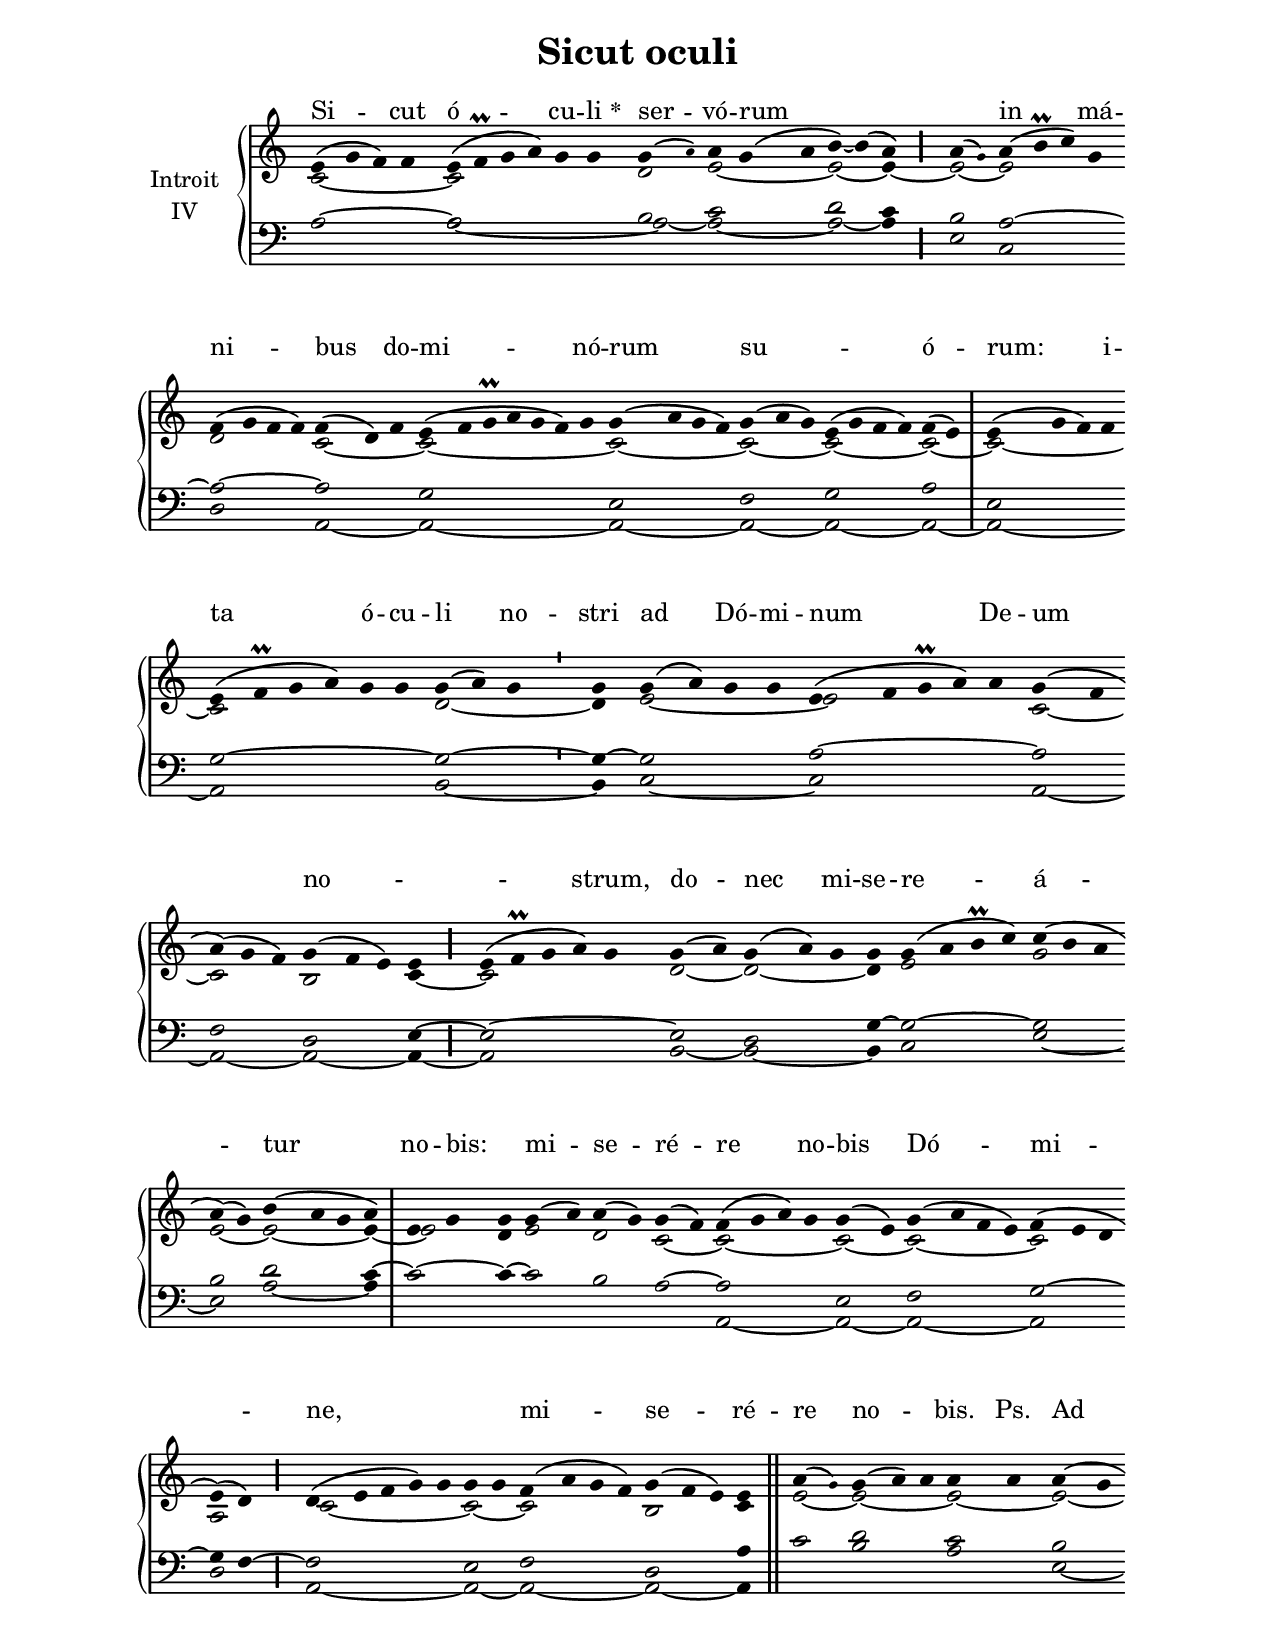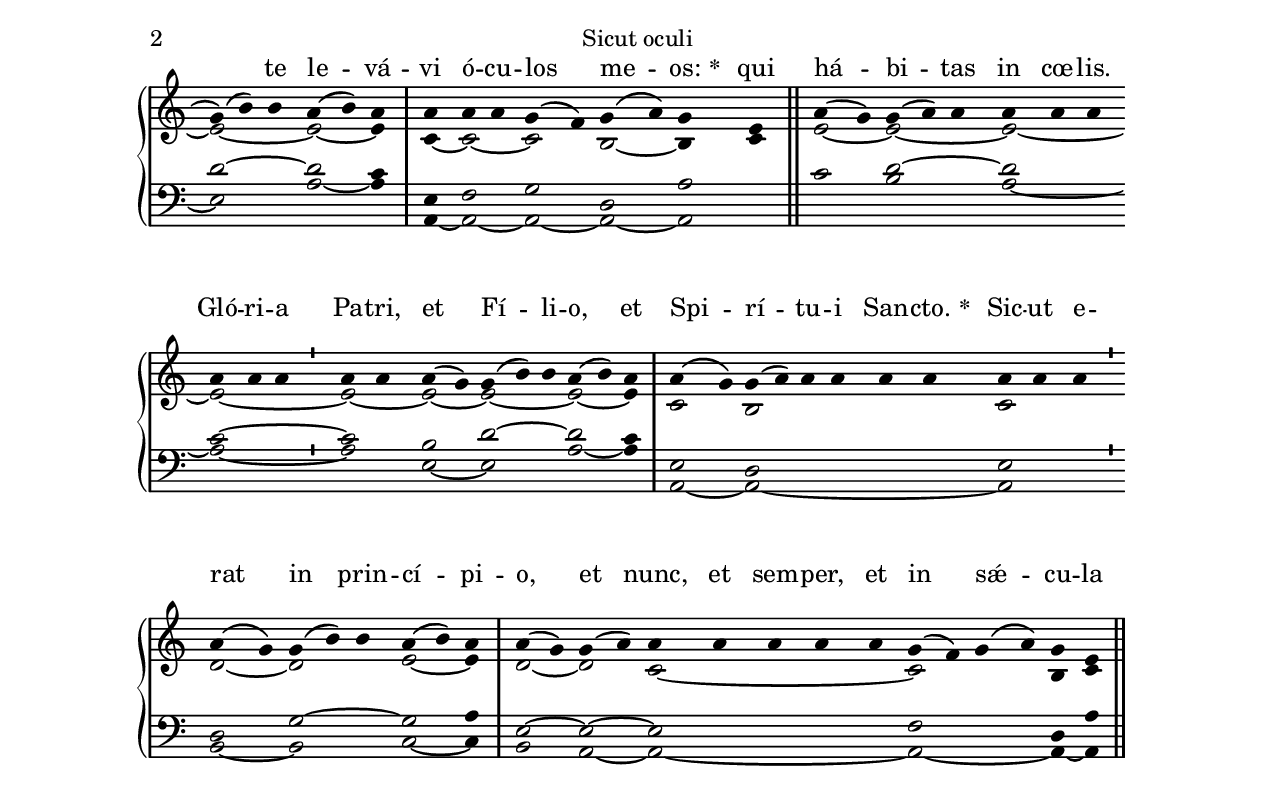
\version "2.18"
\include "gregorian.ly"
\include "noh2.ily"


%Page reference: page i.180
%(volume.page)

global = {
 \key e \phrygian
 \cadenzaOn 
}

\header {
  title = \markup \center-column {"Sicut oculi" \vspace #1 }
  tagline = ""
  composer = ""
}

\paper {
 #(include-special-characters)
  oddHeaderMarkup = \markup \fill-line {
    \line {}
    \center-column {
      \on-the-fly #first-page     " "
      \on-the-fly #not-first-page "Sicut oculi"
    }
    \line { \on-the-fly #print-page-number-check-first \fromproperty #'page:page-number-string }
  }
  evenHeaderMarkup = \markup \fill-line {
    \line { \on-the-fly #print-page-number-check-first \fromproperty #'page:page-number-string }
    \center-column { "Sicut oculi" }
    \line {}
  }
}

chantText = \lyricmode {
Si -- cut ó -- cu -- li 
\set stanza = " * " ser -- vó -- rum _ 
in má -- ni -- bus do -- mi -- nó -- rum su -- _ ó -- rum: 
i -- ta ó -- cu -- li no -- stri ad Dó -- mi -- num De -- um no -- _ _ strum, 
do -- nec mi -- se -- re -- á -- tur no -- bis: _ 
mi -- se -- ré -- re no -- bis Dó -- mi -- ne, _ _ _ 
mi -- se -- ré -- re no -- _ bis. Ps. 
Ad te le -- vá -- vi ó -- cu -- los me -- os: 
\set stanza = " * " 
qui há -- bi -- tas in cœ -- lis. 
Gló -- ri -- a Pa -- tri, et Fí -- li -- o, et Spi -- rí -- tu -- i San -- cto. 
\set stanza = " * " 
Sic -- ut e -- rat in prin -- cí -- pi -- o, et nunc, et sem -- per, 
et in sǽ -- cu -- la sæ -- cu -- ló -- rum. A -- men. }

chantMusic = {
\tieDown   e'4 ( g'4 f'4) f'4 e'4 ( f'\prall g'4 a'4) g'4 g'4  g'4 ( \once \tweak #'font-size #-4 a' ) a'4 g'4 ( a'4 b'4) ~ b'4 ( a'4) \divisioMaior
 a'4 ( \once \tweak #'font-size #-4 g' ) a'4 ( b'\prall c''4) g'4 \forceBreak
 f'4 ( g'4 f'4 f'4) f'4 ( d'4) f'4 e'4 ( f'4 g'\prall a'4 g'4 f'4) g'4 g'4 ( a'4 g'4 f'4) g'4 ( a'4 g'4) e'4 ( g'4 f'4 f'4) f'4 ( e'4) \divisioMaxima
 e'4 ( g'4 f'4) f'4 \forceBreak
 e'4 ( f'\prall g'4 a'4) g'4 g'4 g'4 ( a'4) g'4 \divisioMinima
 g'4 g'4 ( a'4) g'4 g'4 e'4 ( f'4 g'\prall a'4) a'4 g'4 ( f'4 \forceBreak
) a'4 ( g'4 f'4) g'4 ( f'4 e'4) e'4 \divisioMaior
 e'4 ( f'\prall g'4 a'4) g'4 g'4 ( a'4) g'4 ( a'4) g'4 g'4 g'4 ( a'4 b'\prall c''4) c''4 ( b'4 a'4 \forceBreak
) a'4 ( g'4) b'4 ( a'4 g'4 a'4) \divisioMaxima
 e'4 g'4 g'4 g'4 ( a'4) a'4 ( g'4) g'4 ( f'4) f'4 ( g'4 a'4) g'4 g'4 ( e'4) g'4 ( a'4 f'4 e'4) f'4 ( e'4 d'4 \forceBreak
) e'4 ( d'4) \divisioMaior
 d'4 ( e'4 f'4 g'4) g'4 g'4 g'4 f'4 ( a'4 g'4 f'4) g'4 ( f'4 e'4) e'4 \finalis
 a'4 ( \once \tweak #'font-size #-4 g' ) g'4 ( a'4) a'4 a'4 a'4 a'4 ( g'4 \forceBreak
) g'4 ( b'4) b'4 a'4 ( b'4) a'4 \divisioMaxima
 a'4 a'4 a'4 g'4 ( f'4) g'4 ( a'4) g'4 e'4 \finalis
  a'4 ( g'4) g'4 ( a'4) a'4 a'4 a'4 a'4 \forceBreak
 a'4 a'4 a'4 \divisioMinima
 a'4 a'4 a'4 ( g'4) g'4 ( b'4) b'4 a'4 ( b'4) a'4 \divisioMaxima
 a'4 ( g'4) g'4 ( a'4) a'4 a'4 a'4 a'4 a'4 a'4 a'4 \divisioMinima \forceBreak

 a'4 ( g'4) g'4 ( b'4) b'4 a'4 ( b'4) a'4 \divisioMaxima
 a'4 ( g'4) g'4 ( a'4) a'4 a'4 a'4 a'4 a'4 g'4 ( f'4) g'4 ( a'4) g'4 e'4 \finalis

}

altoMusic = {
c'2*4/2 ~ c'2*6/2 d'2 e'2*3/2 ~ e'2 ~ e'4 ~ \divisioMaior
e'2 ~ e'2*4/2 d'2*4/2 c'2*3/2 ~ c'2*7/2 ~ c'2*4/2 ~ c'2*3/2 ~ c'2*4/2 ~ c'2 ~ \divisioMaxima
c'2*4/2 ~ c'2*6/2 d'2*3/2 ~ \divisioMinima
d'4 e'2*4/2 ~ e'2*5/2 c'2 ~ c'2*3/2 b2*3/2 c'4 ~ \divisioMaior
c'2*5/2 d'2 ~ d'2*3/2 ~ d'4 e'2*4/2 g'2*3/2 e'2 ~ e'2*3/2 ~ e'4 ~ \divisioMaxima
e'2 d'4 e'2 d'2 c'2 ~ c'2*4/2 ~ c'2 ~ c'2*4/2 ~ c'2*3/2 a2 \divisioMaior
c'2*5/2 ~ c'2 ~ c'2*4/2 b2*3/2 c'4 \finalis
e'2 ~ e'2*3/2 ~ e'2 ~ e'2 ~ e'2*3/2 ~ e'2 ~ e'4 \divisioMaxima
c'4 ~ c'2 ~ c'2 b2 ~ b4 c'4 e'2 ~ e'2*3/2 ~ e'2*3/2 ~ e'2*3/2 ~ \divisioMinima
e'2 ~ e'2 ~ e'2*3/2 ~ e'2 ~ e'4 \divisioMaxima
c'2 b2*6/2 c'2*3/2 \divisioMinima
d'2 ~ d'2*3/2 e'2 ~ e'4 \divisioMaxima
d'2 ~ d'2 c'2*5/2 ~ c'2*4/2 b4 c'4 \finalis
}

tenorMusic = {
a2*4/2 ~ a2*6/2 b2 c'2*3/2 d'2 c'4 \divisioMaior
b2 a2*4/2 ~ a2*4/2 ~ a2*3/2 g2*7/2 e2*4/2 f2*3/2 g2*4/2 a2 \divisioMaxima
e2*4/2 g2*6/2 ~ g2*3/2 ~ \divisioMinima
g4 ~ g2*4/2 a2*5/2 ~ a2 f2*3/2 d2*3/2 e4 ~ \divisioMaior
e2*5/2 ~ e2 d2*3/2 g4 ~ g2*4/2 ~ g2*3/2 b2 d'2*3/2 c'4 ~ \divisioMaxima
c'2 ~ c'4 ~ c'2 b2 a2 ~ a2*4/2 e2 f2*4/2 g2*3/2 ~ g4 f4 ~ \divisioMaior
f2*5/2 e2 f2*4/2 d2*3/2 a4 \finalis
c'2 d'2*3/2 c'2 b2 d'2*3/2 ~ d'2 c'4 \divisioMaxima
e4 f2 g2 d2 a2 c'2 d'2*3/2 ~ d'2*3/2 c'2*3/2 ~ \divisioMinima
c'2 b2 d'2*3/2 ~ d'2 c'4 \divisioMaxima
e2 d2*6/2 e2*3/2 \divisioMinima
d2 g2*3/2 ~ g2 a4 \divisioMaxima
e2 ~ e2 ~ e2*5/2 f2*4/2 d4 a4 \finalis
}

bassMusic = {
r2*4/2 a2*6/2 ~ a2 ~ a2*3/2 ~ a2 ~ a4 \divisioMaior
e2 c2*4/2 d2*4/2 a,2*3/2 ~ a,2*7/2 ~ a,2*4/2 ~ a,2*3/2 ~ a,2*4/2 ~ a,2 ~ \divisioMaxima
a,2*4/2 ~ a,2*6/2 b,2*3/2 ~ \divisioMinima
b,4 c2*4/2 ~ c2*5/2 a,2 ~ a,2*3/2 ~ a,2*3/2 ~ a,4 ~ \divisioMaior
a,2*5/2 b,2 ~ b,2*3/2 ~ b,4 c2*4/2 e2*3/2 ~ e2 a2*3/2 ~ a4 \divisioMaxima
r2*9/2 a,2*4/2 ~ a,2 ~ a,2*4/2 ~ a,2*3/2 d2 \divisioMaior
a,2*5/2 ~ a,2 ~ a,2*4/2 ~ a,2*3/2 ~ a,4 \finalis
r2 b2*3/2 a2 e2 ~ e2*3/2 a2 ~ a4 \divisioMaxima
a,4 ~ a,2 ~ a,2 ~ a,2 ~ a,2 r2 b2*3/2 a2*3/2 ~ a2*3/2 ~ \divisioMinima
a2 e2 ~ e2*3/2 a2 ~ a4 \divisioMaxima
a,2 ~ a,2*6/2 ~ a,2*3/2 \divisioMinima
b,2 ~ b,2*3/2 c2 ~ c4 \divisioMaxima
b,2 a,2 ~ a,2*5/2 ~ a,2*4/2 ~ a,4 ~ a,4 \finalis
}

voiceLines = {
\voiceLineStyle


}

\score{
  <<
    \new GrandStaff <<
      \set GrandStaff.autoBeaming = ##f
      \set GrandStaff.instrumentName = \markup \center-column {
        "Introit"
        "IV"
      }
      \new Staff = up <<
        \new Voice = "chant" {
          \voiceOne \global \chantMusic
        }
        \new Voice {
          \voiceTwo \global \altoMusic
        }
      >>

      \new Staff = down <<
        \clef bass
        \new Voice {
          \voiceOne \global \tenorMusic
        }
        \new Voice {
          \voiceTwo \global \bassMusic
        }
	\new Voice {
        \voiceThree \global \voiceLines
        }
      >>
    >>
    \new Lyrics \lyricsto chant {
      \chantText
    }
  >>
  \layout{
  }
  \midi{
    \tempo 4 = 125
  }
}
